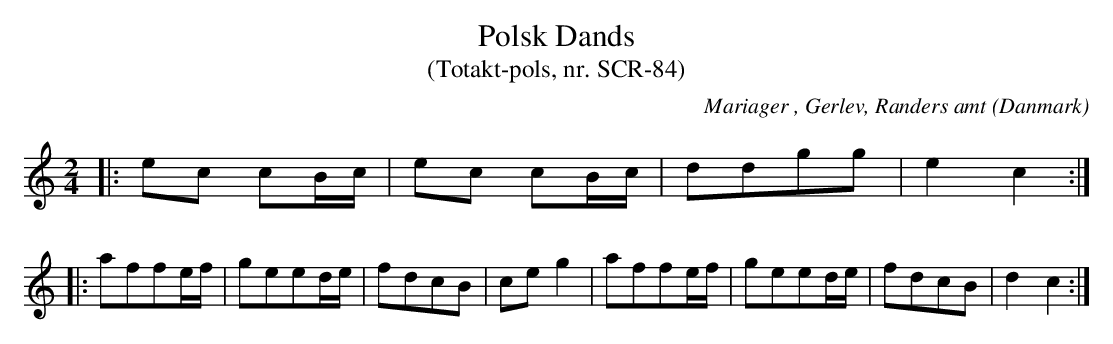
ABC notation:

X:1
T:Polsk Dands
T:(Totakt-pols, nr. SCR-84)
O:Mariager , Gerlev, Randers amt (Danmark)
M:2/4
L:1/8
K:C
|: ec cB/c/ | ec cB/c/ | ddgg | e2 c2 :|
|: affe/f/ | geed/e/ | fdcB | ce g2 | affe/f/ | geed/e/ | fdcB | d2 c2 :|
